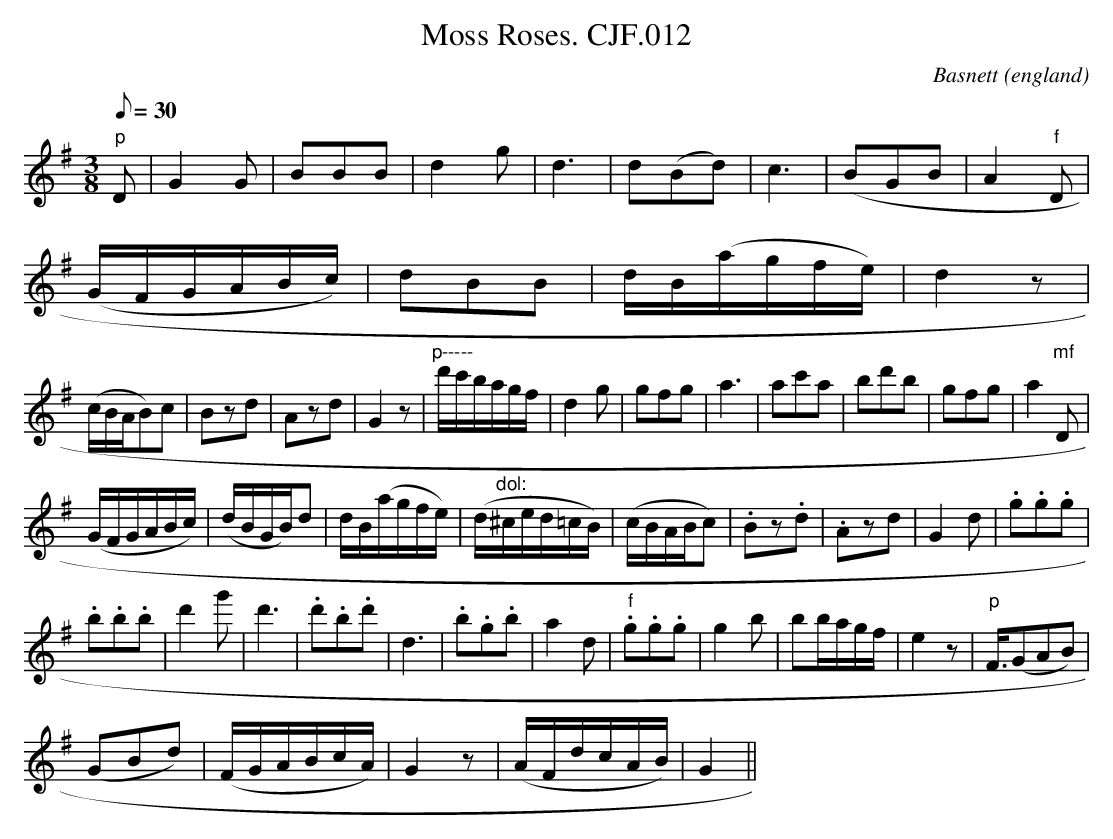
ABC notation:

X:1
T:Moss Roses. CJF.012
O:england
M:3/8
L:1/8
Q:30
C:Basnett
K:G
"p"D|G2G|BBB|d2g|">"d3|d(Bd)|c3|(BGB|A2"f"D|
(G/F/G/A/B/c/)|dBB|d/B/(a/g/f/e/)|d2z|
(c/B/A/B)c|Bz">"d|Az">"d|G2z|"p-----"d'/c'/b/a/g/f/|\
d2g|gfg|a3|ac'a|bd'b|gfg|a2"mf"D|
(G/F/G/A/B/c/)|(d/B/G/B/)d|d/B/(a/g/f/e/)|\
(d/"dol:"^c/e/d/=c/B/)|(c/B/A/B/c)|.Bz.d|.Azd|G2d|.g.g.g|
.b.b.b|d'2g'|">"d'3|.d'.b.d'|">"d3|.b.g.b|a2d|"f".g.g.g|g2b|bb/a/g/f/|\
e2z|"p"F3/4(GAB)|
(GBd)|(F/G/A/B/c/A/)|G2z|(A/F/">"d/c/A/B/)|G2||
